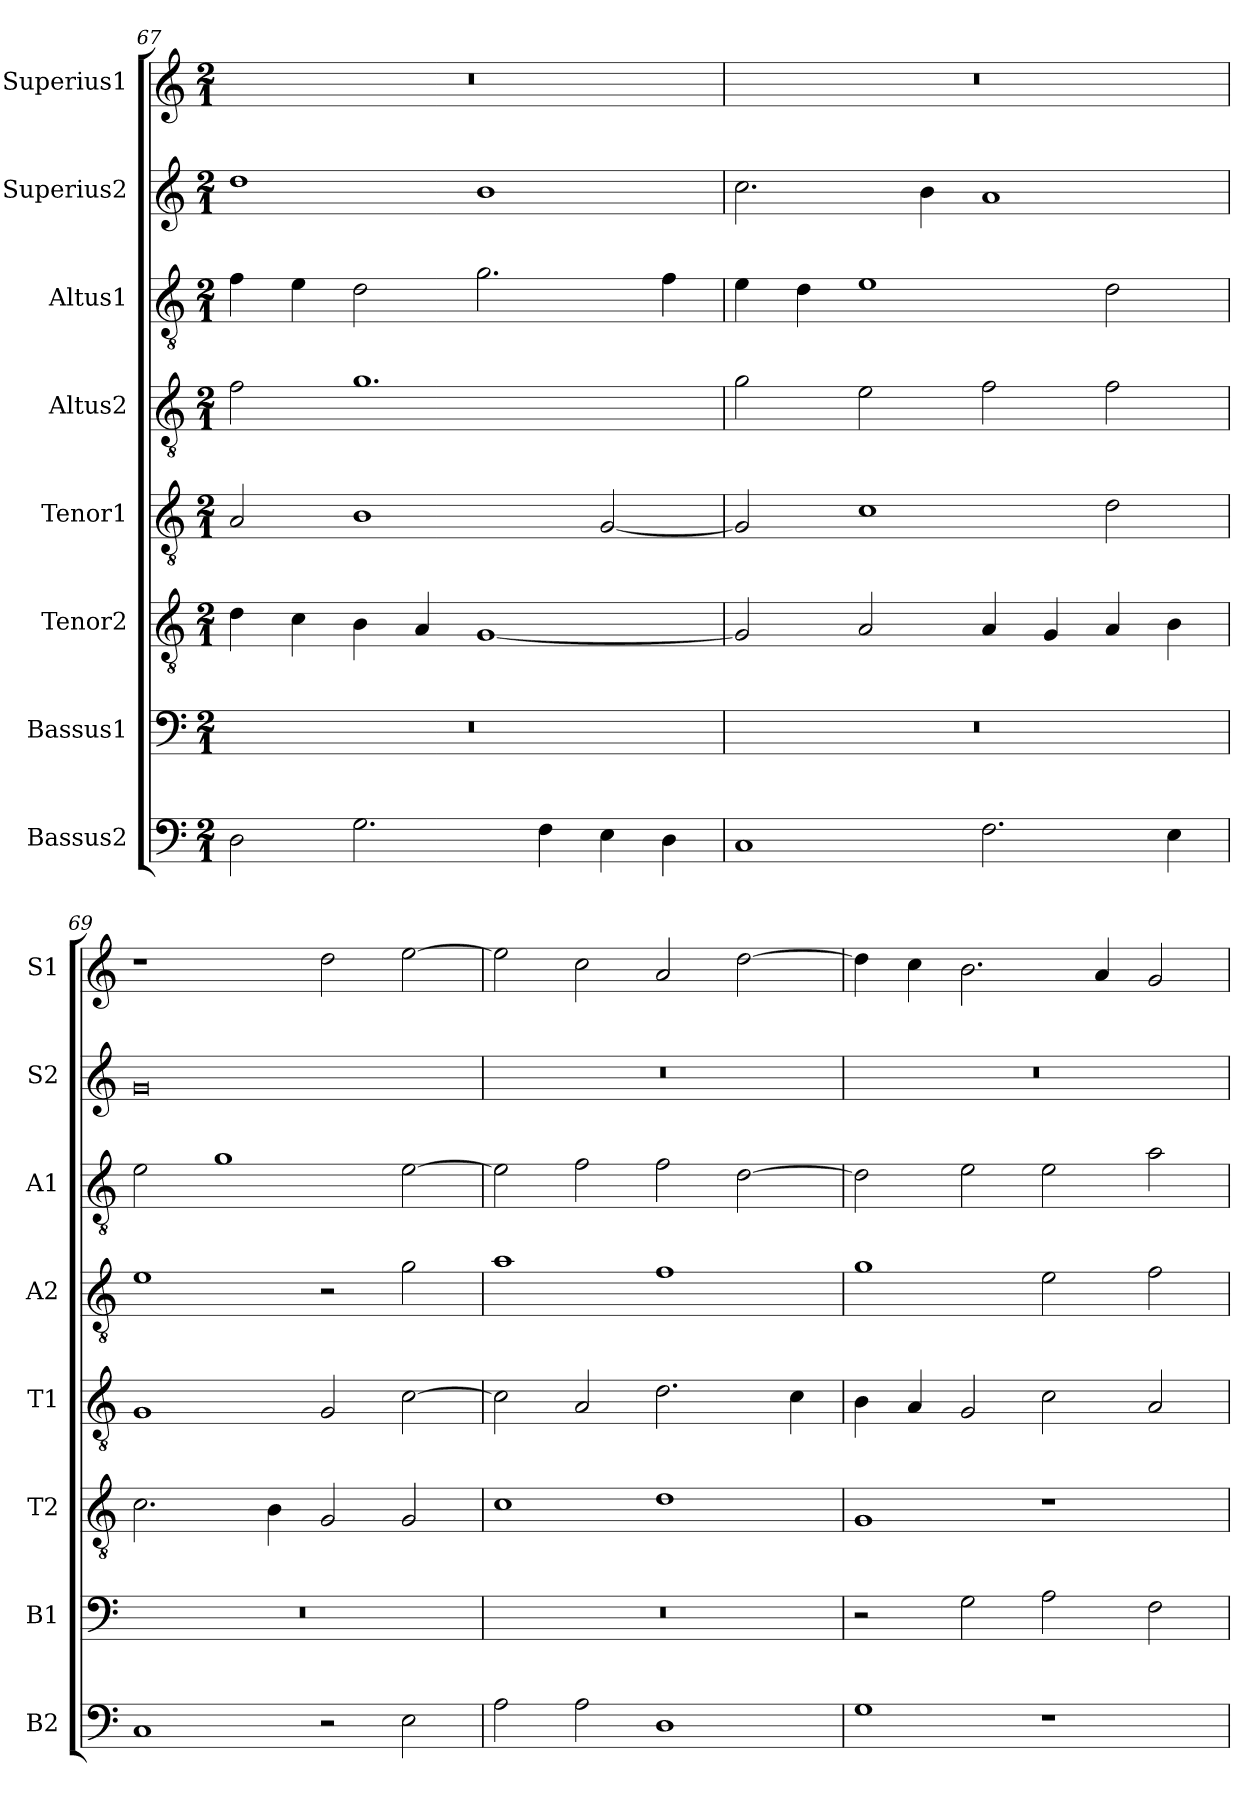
**kern	**kern	**kern	**kern	**kern	**kern	**kern	**kern
*part8	*part7	*part6	*part5	*part4	*part3	*part2	*part1
*staff8	*staff7	*staff6	*staff5	*staff4	*staff3	*staff2	*staff1
*I"Bassus2	*I"Bassus1	*I"Tenor2	*I"Tenor1	*I"Altus2	*I"Altus1	*I"Superius2	*I"Superius1
*I'B2	*I'B1	*I'T2	*I'T1	*I'A2	*I'A1	*I'S2	*I'S1
*clefF4	*clefF4	*clefGv2	*clefGv2	*clefGv2	*clefGv2	*clefG2	*clefG2
*k[]	*k[]	*k[]	*k[]	*k[]	*k[]	*k[]	*k[]
*M2/1	*M2/1	*M2/1	*M2/1	*M2/1	*M2/1	*M2/1	*M2/1
=67	=67	=67	=67	=67	=67	=67	=67
2D	0r	4d	2A	2f	4f	1dd	0r
.	.	4c	.	.	4e	.	.
2.G	.	4B	1B	1.g	2d	.	.
.	.	4A	.	.	.	.	.
.	.	[1G	.	.	2.g	1b	.
4F	.	.	.	.	.	.	.
4E	.	.	[2G	.	.	.	.
4D	.	.	.	.	4f	.	.
=68	=68	=68	=68	=68	=68	=68	=68
1C	0r	2G]	2G]	2g	4e	2.cc	0r
.	.	.	.	.	4d	.	.
.	.	2A	1c	2e	1e	.	.
.	.	.	.	.	.	4b	.
2.F	.	4A	.	2f	.	1a	.
.	.	4G	.	.	.	.	.
.	.	4A	2d	2f	2d	.	.
4E	.	4B	.	.	.	.	.
=69	=69	=69	=69	=69	=69	=69	=69
1C	0r	2.c	1G	1e	2e	0g	1r
.	.	.	.	.	1g	.	.
.	.	4B	.	.	.	.	.
2r	.	2G	2G	2r	.	.	2dd
2E	.	2G	[2c	2g	[2e	.	[2ee
=70	=70	=70	=70	=70	=70	=70	=70
2A	0r	1c	2c]	1a	2e]	0r	2ee]
2A	.	.	2A	.	2f	.	2cc
1D	.	1d	2.d	1f	2f	.	2a
.	.	.	.	.	[2d	.	[2dd
.	.	.	4c	.	.	.	.
=71	=71	=71	=71	=71	=71	=71	=71
1G	2r	1G	4B	1g	2d]	0r	4dd]
.	.	.	4A	.	.	.	4cc
.	2G	.	2G	.	2e	.	2.b
1r	2A	1r	2c	2e	2e	.	.
.	.	.	.	.	.	.	4a
.	2F	.	2A	2f	2a	.	2g
=	=	=	=	=	=	=	=
*-	*-	*-	*-	*-	*-	*-	*-
